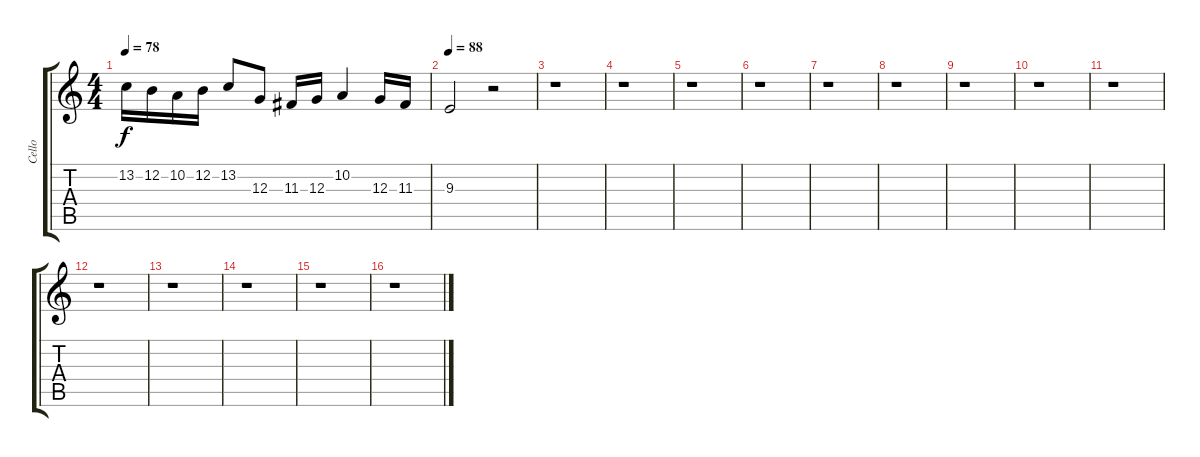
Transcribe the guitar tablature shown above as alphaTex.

\track ("Cello" "Cello") {instrument cello}
\staff {score tabs}
\tuning (E4 B3 G3 D3 A2 E2) {hide}
\ts (4 4)
\tempo 78
\clef g2
\ks c
13.2.16{dy f} 12.2.16 10.2.16 12.2.16 13.2.8 12.3.8 11.3.16 12.3.16 10.2.4 12.3.16 11.3.16 |
\tempo 88
9.3.2 r.2 |
r.1 |
r.1 |
r.1 |
r.1 |
r.1 |
r.1 |
r.1 |
r.1 |
r.1 |
r.1 |
r.1 |
r.1 |
r.1 |
r.1
